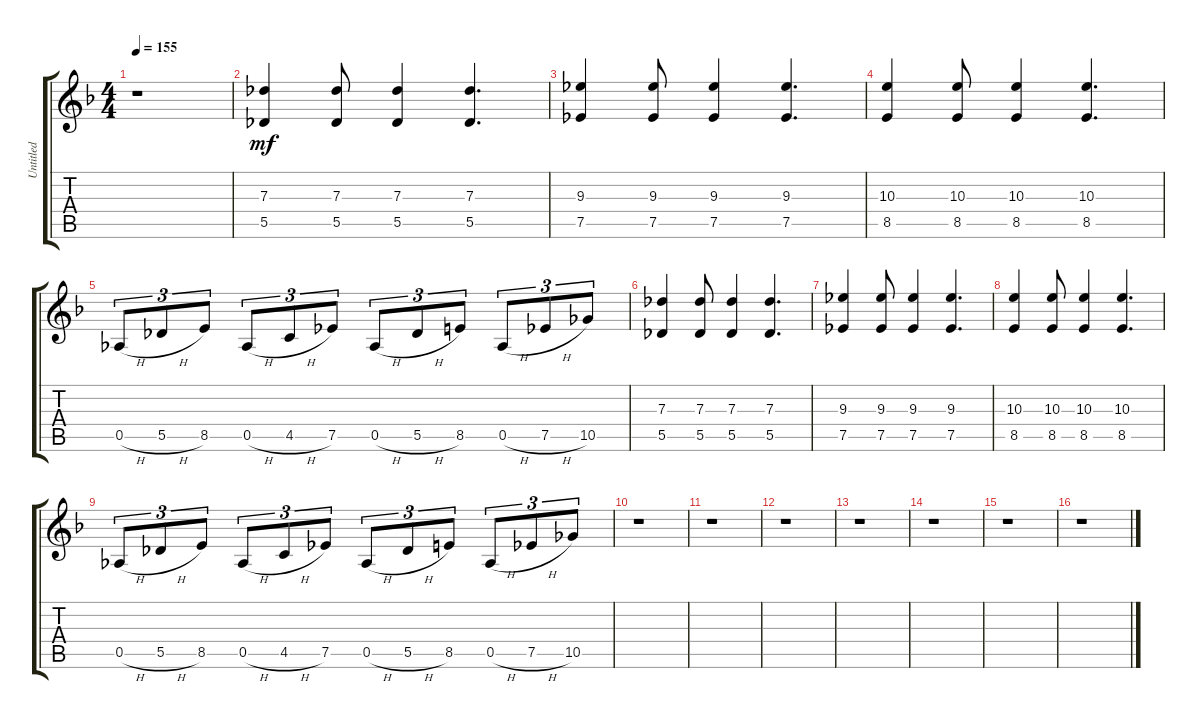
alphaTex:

\track ("Untitled" "Untitled") {instrument overdrivenguitar}
\staff {score tabs}
\tuning (Eb4 Bb3 Gb3 Db3 Ab2 Db2) {hide}
\ts (4 4)
\tempo 155
\clef g2
\ks f
r.1{dy mf instrument overdrivenguitar} |
(7.3 5.5).4 (7.3 5.5).8 (7.3 5.5).4 (7.3 5.5).4{d} |
(9.3 7.5).4 (9.3 7.5).8 (9.3 7.5).4 (9.3 7.5).4{d} |
(10.3 8.5).4 (10.3 8.5).8 (10.3 8.5).4 (10.3 8.5).4{d} |
0.5{h}.8{tu (3 2)} 5.5{h}.8{tu (3 2)} 8.5.8{tu (3 2)} 0.5{h}.8{tu (3 2)} 4.5{h}.8{tu (3 2)} 7.5.8{tu (3 2)} 0.5{h}.8{tu (3 2)} 5.5{h}.8{tu (3 2)} 8.5.8{tu (3 2)} 0.5{h}.8{tu (3 2)} 7.5{h}.8{tu (3 2)} 10.5.8{tu (3 2)} |
(7.3 5.5).4 (7.3 5.5).8 (7.3 5.5).4 (7.3 5.5).4{d} |
(9.3 7.5).4 (9.3 7.5).8 (9.3 7.5).4 (9.3 7.5).4{d} |
(10.3 8.5).4 (10.3 8.5).8 (10.3 8.5).4 (10.3 8.5).4{d} |
0.5{h}.8{tu (3 2)} 5.5{h}.8{tu (3 2)} 8.5.8{tu (3 2)} 0.5{h}.8{tu (3 2)} 4.5{h}.8{tu (3 2)} 7.5.8{tu (3 2)} 0.5{h}.8{tu (3 2)} 5.5{h}.8{tu (3 2)} 8.5.8{tu (3 2)} 0.5{h}.8{tu (3 2)} 7.5{h}.8{tu (3 2)} 10.5.8{tu (3 2)} |
r.1 |
r.1 |
r.1 |
r.1 |
r.1 |
r.1 |
r.1
